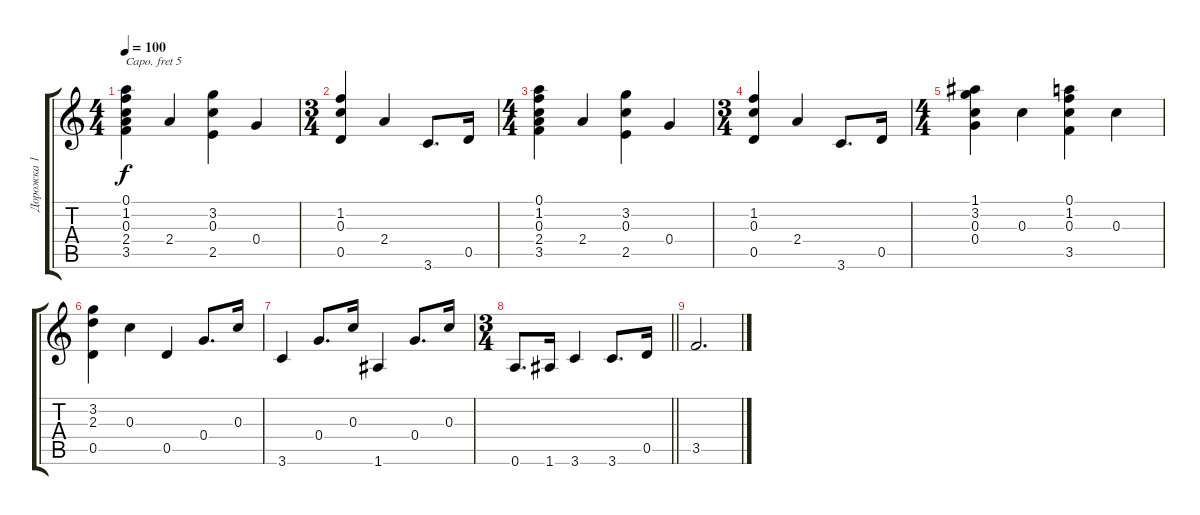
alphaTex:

\track ("Дорожка 1" "Дорожка 1") {instrument acousticguitarsteel}
\staff {score tabs}
\capo 5
\tuning (E4 B3 G3 D3 A2 E2) {hide}
\ts (4 4)
\tempo 100
\clef g2
\ks c
(0.1 1.2 0.3 2.4 3.5).4{dy f} 2.4.4 (3.2 0.3 2.5).4 0.4.4 |
\ts (3 4)
(1.2 0.3 0.5).4 2.4.4 3.6.8{d} 0.5.16 |
\ts (4 4)
(0.1 1.2 0.3 2.4 3.5).4 2.4.4 (3.2 0.3 2.5).4 0.4.4 |
\ts (3 4)
(1.2 0.3 0.5).4 2.4.4 3.6.8{d} 0.5.16 |
\ts (4 4)
(1.1 3.2 0.3 0.4).4 0.3.4 (0.1 1.2 0.3 3.5).4 0.3.4 |
(3.2 2.3 0.5).4 0.3.4 0.5.4 0.4.8{d} 0.3.16 |
3.6.4 0.4.8{d} 0.3.16 1.6.4 0.4.8{d} 0.3.16 |
\ts (3 4)
\barLineRight lightlight
0.6.8{d} 1.6.16 3.6.4 3.6.8{d} 0.5.16 |
3.5.2{d}
